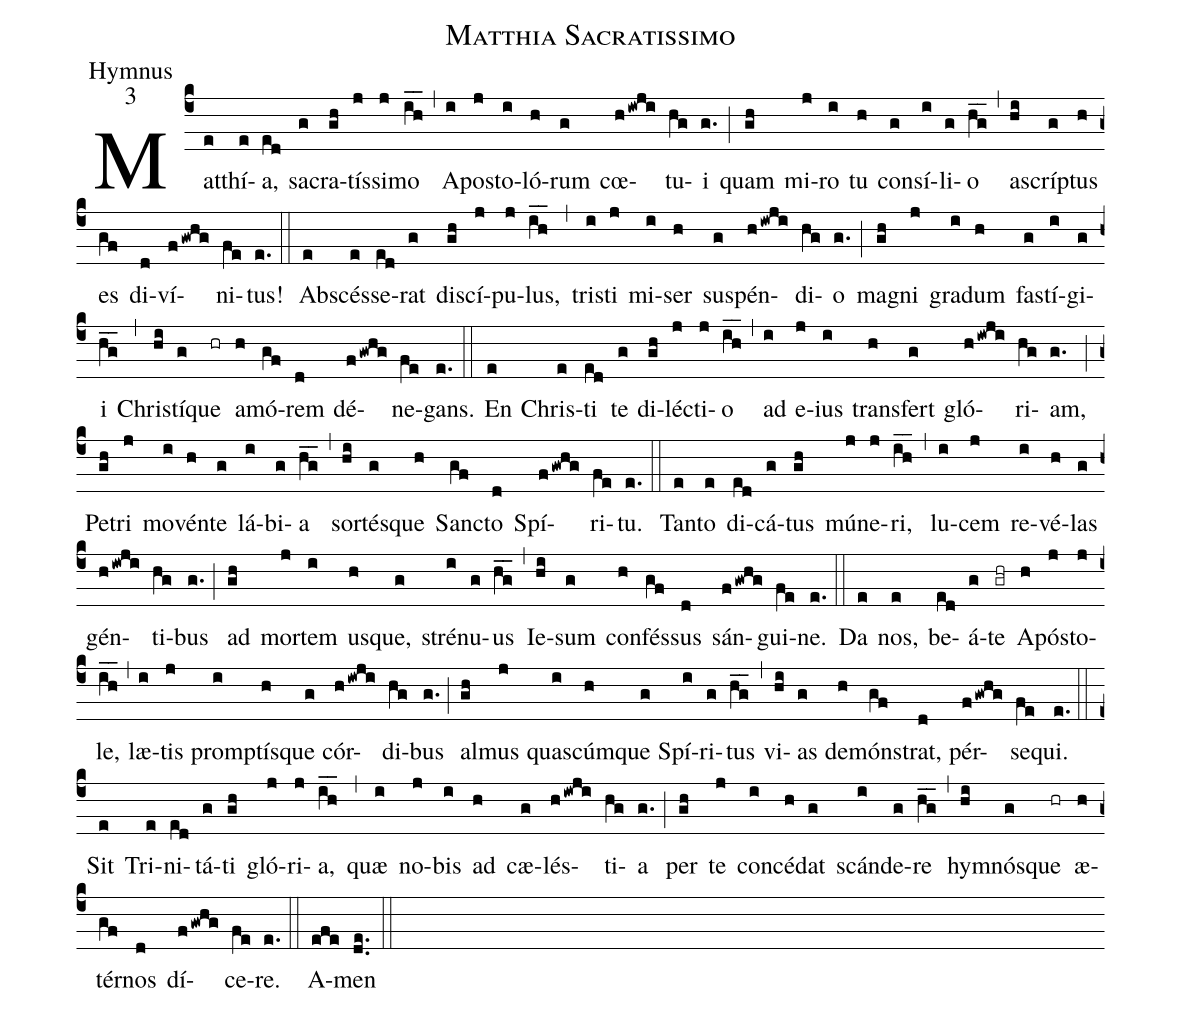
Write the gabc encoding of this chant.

name:Matthia Sacratissimo;
office-part:Hymnus;
mode:3;
%%
(c4)Mat(e)thí(e)a,(ed) sa(g)cra(gh)tís(j)si(j)mo(ih__) (,)
A(i)pos(j)to(i)ló(h)rum(g) cœ(hiwji)tu(hg)i(g.) (;)
quam(gh) mi(j)ro(i) tu(h) con(g)sí(i)li(g)o(hg__) (,)
a(hi)scríp(g)tus(h) es(gf) di(d)ví(fgwhg)ni(fe)tus!(e.) (::)
Ab(e)scés(e)se(ed)rat(g) di(gh)scí(j)pu(j)lus,(ih__) (,)
tris(i)ti(j) mi(i)ser(h) sus(g)pén(hiwji)di(hg)o(g.) (;)
ma(gh)gni(j) gra(i)dum(h) fas(g)tí(i)gi(g)i(hg__) (,)
Chris(hi)tí(g)que(hr) a(h)mó(gf)rem(d) dé(fgwhg)ne(fe)gans.(e.) (::)

En(e) Chris(e)ti(ed) te(g) di(gh)léc(j)ti(j)o(ih__) (,)
ad(i) e(j)ius(i) trans(h)fert(g) gló(hiwji)ri(hg)am,(g.) (;)
Pe(gh)tri(j) mo(i)vén(h)te(g) lá(i)bi(g)a(hg__) (,)
sor(hi)tés(g)que(h) Sanc(gf)to(d) Spí(fgwhg)ri(fe)tu.(e.) (::)

Tan(e)to(e) di(ed)cá(g)tus(gh) mú(j)ne(j)ri, (ih__) (,)
lu(i)cem(j) re(i)vé(h)las(g) gén(hiwji)ti(hg)bus(g.) (;)
ad(gh) mor(j)tem(i) us(h)que,(g) stré(i)nu(g)us(hg__) (,)
Ie(hi)sum(g) con(h)fés(gf)sus(d) sán(fgwhg)gui(fe)ne.(e.) (::)

Da(e) nos,(e) be(ed)á(g)te(ghr) A(h)pós(j)to(j)le,(ih__) (,)
læ(i)tis(j) promp(i)tís(h)que(g) cór(hiwji)di(hg)bus(g.) (;)
al(gh)mus(j) quas(i)cúm(h)que(g) Spí(i)ri(g)tus(hg__) (,)
vi(hi)as(g) de(h)móns(gf)trat,(d) pér(fgwhg)se(fe)qui.(e.) (::)

Sit(e) Tri(e)ni(ed)tá(g)ti(gh) gló(j)ri(j)a,(ih__) (,)
quæ(i) no(j)bis(i) ad(h) cæ(g)lés(hiwji)ti(hg)a(g.) (;)
per(gh) te(j) con(i)cé(h)dat(g) scán(i)de(g)re(hg__) (,)
hym(hi)nós(g)que(hr) æ(h)tér(gf)nos(d) dí(fgwhg)ce(fe)re.(e.) (::) A(efe)men(de..) (::)
